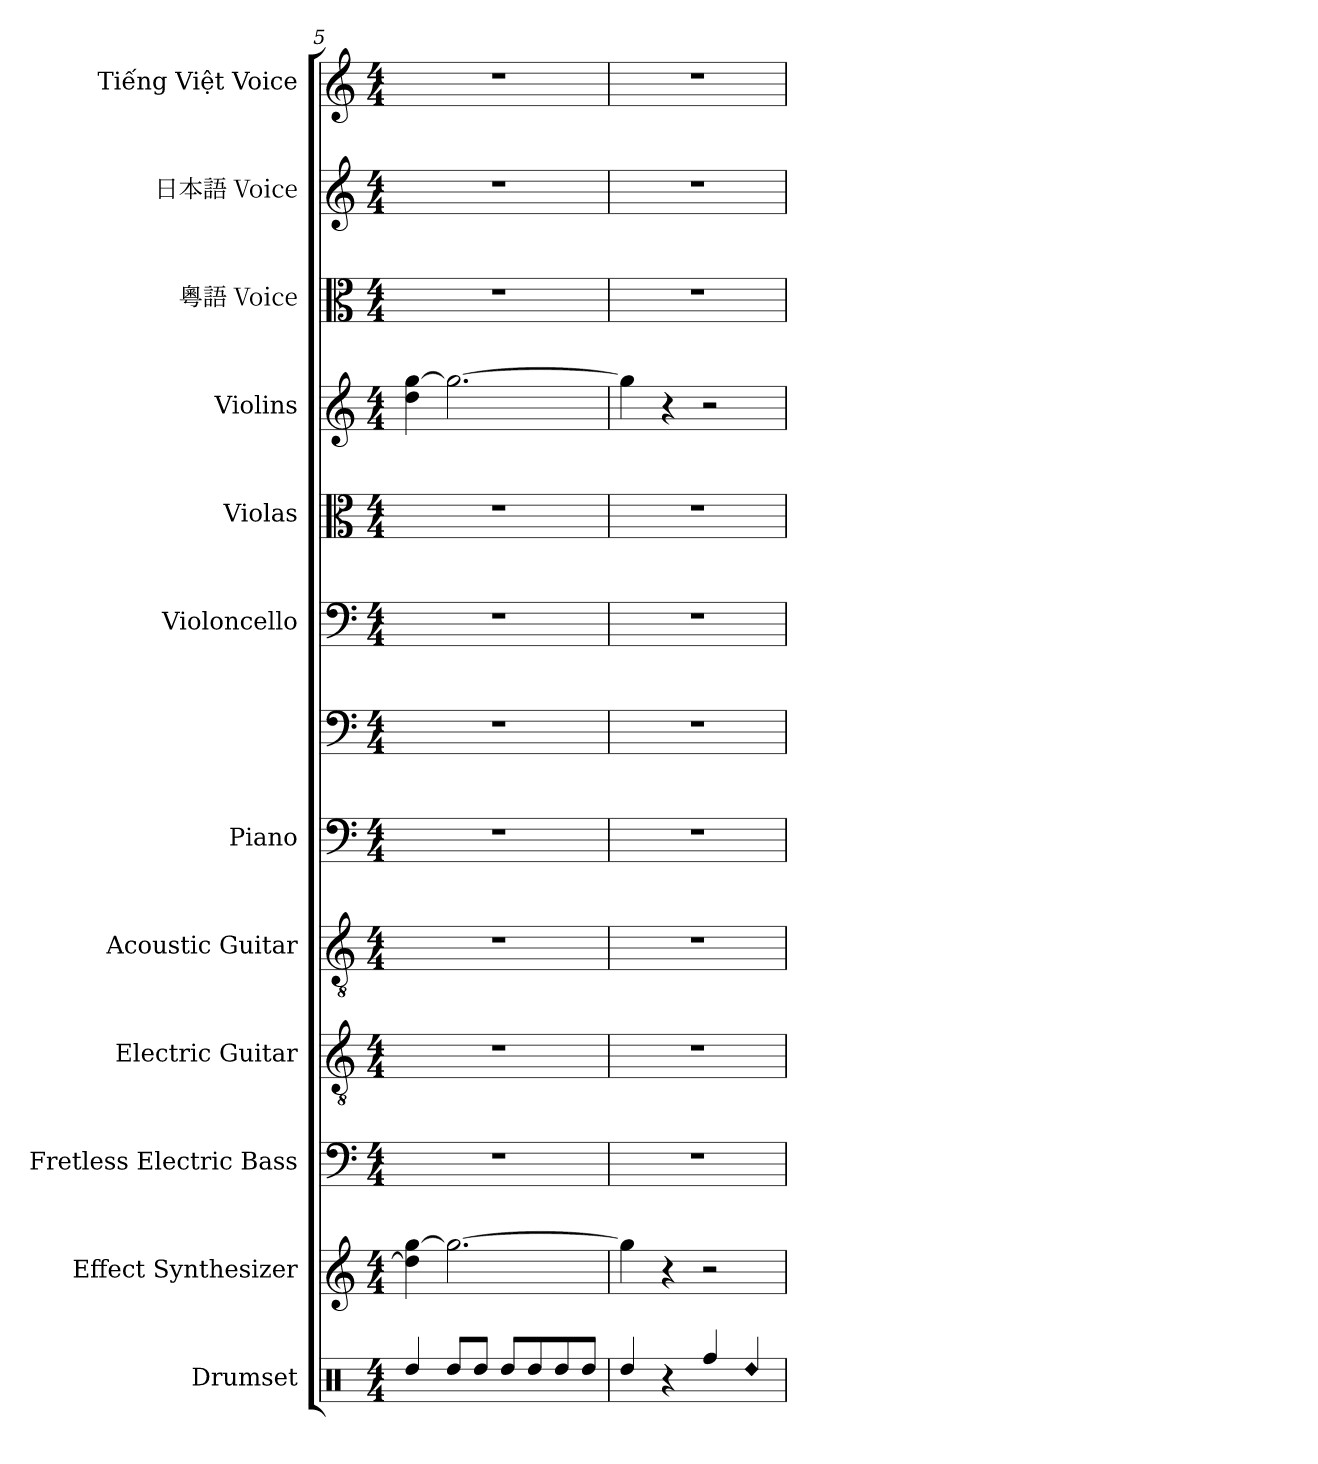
**kern	**kern	**kern	**kern	**kern	**kern	**kern	**kern	**kern	**kern	**kern	**kern	**kern
*part12	*part11	*part10	*part9	*part8	*part7	*part7	*part6	*part5	*part4	*part3	*part2	*part1
*staff13	*staff12	*staff11	*staff10	*staff9	*staff8	*staff7	*staff6	*staff5	*staff4	*staff3	*staff2	*staff1
*I"Drumset	*I"Effect Synthesizer	*I"Fretless Electric Bass	*I"Electric Guitar	*I"Acoustic Guitar	*I"Piano	*	*I"Violoncello	*I"Violas	*I"Violins	*I"粵語 Voice	*I"日本語  Voice	*I"Tiếng Việt Voice
*I'D. Set	*I'Synth.	*I'Frtl. El. B.	*I'El. Guit.	*I'Guit.	*I'Pno.	*	*I'Vc.	*I'Vlas.	*I'Vlns.	*	*	*I'Việt
!!LO:PB:g=z
*clefX	*clefG2	*clefF4	*clefGv2	*clefGv2	*clefF4	*clefF4	*clefF4	*clefC3	*clefG2	*clefC3	*clefG2	*clefG2
*	*	*ITrd7c12	*	*	*	*	*	*	*	*	*	*
*k[]	*k[]	*k[]	*k[]	*k[]	*k[]	*k[]	*k[]	*k[]	*k[]	*k[]	*k[]	*k[]
*M4/4	*M4/4	*M4/4	*M4/4	*M4/4	*M4/4	*M4/4	*M4/4	*M4/4	*M4/4	*M4/4	*M4/4	*M4/4
=5	=5	=5	=5	=5	=5	=5	=5	=5	=5	=5	=5	=5
4Rdd/	4dd\] [4gg\	1r	1r	1r	1r	1r	1r	1r	4dd\ [4gg\	1r	1r	1r
8Rdd/L	2.gg\_	.	.	.	.	.	.	.	2.gg\_	.	.	.
8Rdd/J	.	.	.	.	.	.	.	.	.	.	.	.
8Rdd/L	.	.	.	.	.	.	.	.	.	.	.	.
8Rdd/	.	.	.	.	.	.	.	.	.	.	.	.
8Rdd/	.	.	.	.	.	.	.	.	.	.	.	.
8Rdd/J	.	.	.	.	.	.	.	.	.	.	.	.
=6	=6	=6	=6	=6	=6	=6	=6	=6	=6	=6	=6	=6
4Rdd/	4gg\]	1r	1r	1r	1r	1r	1r	1r	4gg\]	1r	1r	1r
4r	4r	.	.	.	.	.	.	.	4r	.	.	.
4Rff/	2r	.	.	.	.	.	.	.	2r	.	.	.
!LO:N:head=diamond	!	!	!	!	!	!	!	!	!	!	!	!
4Rdd/	.	.	.	.	.	.	.	.	.	.	.	.
=	=	=	=	=	=	=	=	=	=	=	=	=
*-	*-	*-	*-	*-	*-	*-	*-	*-	*-	*-	*-	*-
